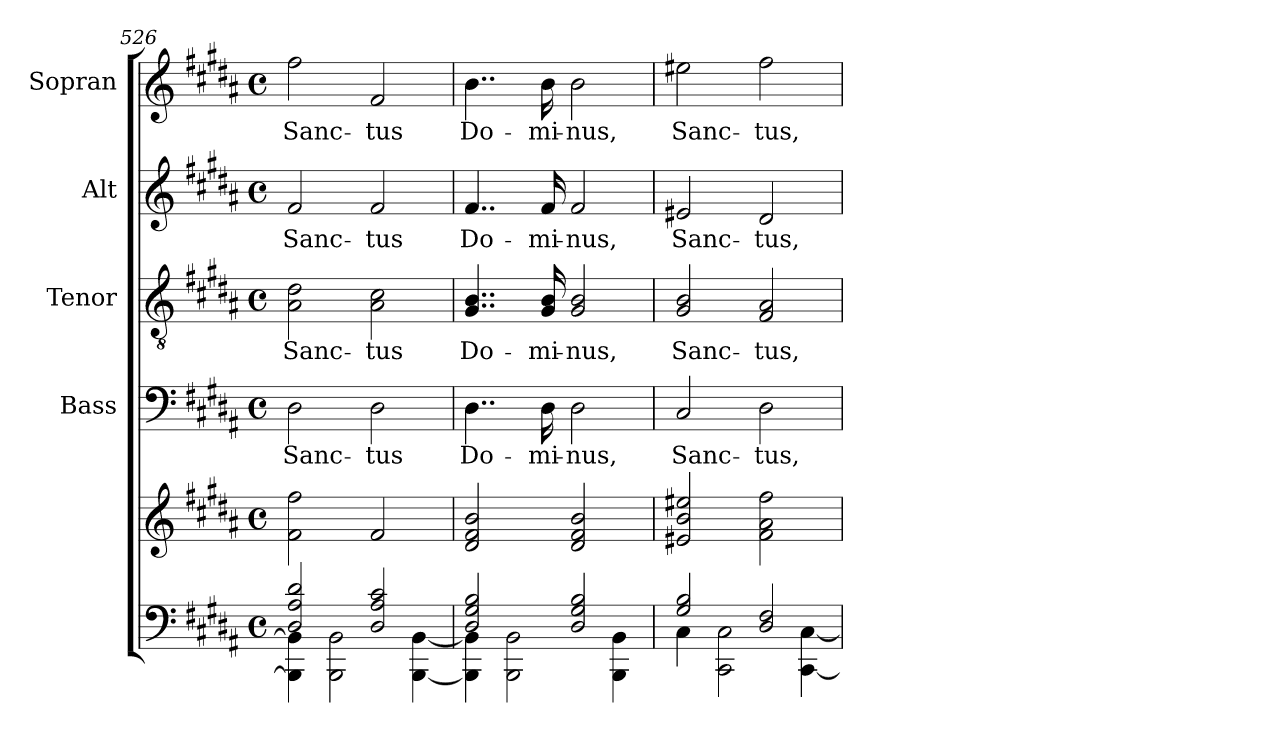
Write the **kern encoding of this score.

**kern	**kern	**kern	**text	**kern	**text	**kern	**text	**kern	**text
*part5	*part5	*part4	*part4	*part3	*part3	*part2	*part2	*part1	*part1
*staff6	*staff5	*staff4	*staff4	*staff3	*staff3	*staff2	*staff2	*staff1	*staff1
*	*	*I"Bass	*	*I"Tenor	*	*I"Alt	*	*I"Sopran	*
*	*	*I'B.	*	*I'T.	*	*I'A.	*	*I'S.	*
*clefF4	*clefG2	*clefF4	*	*clefGv2	*	*clefG2	*	*clefG2	*
*k[f#c#g#d#a#]	*k[f#c#g#d#a#]	*k[f#c#g#d#a#]	*	*k[f#c#g#d#a#]	*	*k[f#c#g#d#a#]	*	*k[f#c#g#d#a#]	*
*B:	*B:	*B:	*	*B:	*	*B:	*	*B:	*
*M4/4	*M4/4	*M4/4	*	*M4/4	*	*M4/4	*	*M4/4	*
*met(c)	*met(c)	*met(c)	*	*met(c)	*	*met(c)	*	*met(c)	*
=526	=526	=526	=526	=526	=526	=526	=526	=526	=526
*^	*	*	*	*	*	*	*	*	*
!	!	!	!	!LO:LY:b	!	!LO:LY:b	!	!LO:LY:b	!	!LO:LY:b
2D#/ 2A#/ 2d#/	4BBB\] 4BB\]	2f#\ 2ff#\	2D#\	Sanc-	2A#\ 2d#\	Sanc-	2f#/	Sanc-	2ff#\	Sanc-
.	2BBB\ 2BB\	.	.	.	.	.	.	.	.	.
!	!	!	!	!LO:LY:b	!	!LO:LY:b	!	!LO:LY:b	!	!LO:LY:b
2D#/ 2A#/ 2c#/	.	2f#/	2D#\	-tus	2A#\ 2c#\	-tus	2f#/	-tus	2f#/	-tus
.	[<4BBB\ [<4BB\	.	.	.	.	.	.	.	.	.
=527	=527	=527	=527	=527	=527	=527	=527	=527	=527	=527
!	!	!	!	!LO:LY:b	!	!LO:LY:b	!	!LO:LY:b	!	!LO:LY:b
2D#/ 2G#/ 2B/	4BBB\] 4BB\]	2d#/ 2f#/ 2b/	4..D#\	Do-	4..G#/ 4..B/	Do-	4..f#/	Do-	4..b\	Do-
.	2BBB\ 2BB\	.	.	.	.	.	.	.	.	.
!	!	!	!	!LO:LY:b	!	!LO:LY:b	!	!LO:LY:b	!	!LO:LY:b
.	.	.	16D#\	-mi-	16G#/ 16B/	-mi-	16f#/	-mi-	16b\	-mi-
!	!	!	!	!LO:LY:b	!	!LO:LY:b	!	!LO:LY:b	!	!LO:LY:b
2D#/ 2G#/ 2B/	.	2d#/ 2f#/ 2b/	2D#\	-nus,	2G#/ 2B/	-nus,	2f#/	-nus,	2b\	-nus,
.	4BBB\ 4BB\	.	.	.	.	.	.	.	.	.
=528	=528	=528	=528	=528	=528	=528	=528	=528	=528	=528
!	!	!	!	!LO:LY:b	!	!LO:LY:b	!	!LO:LY:b	!	!LO:LY:b
2G#/ 2B/	4C#\	2e#X/ 2b/ 2ee#X/	2C#/	Sanc-	2G#/ 2B/	Sanc-	2e#X/	Sanc-	2ee#X\	Sanc-
.	2CC#\ 2C#\	.	.	.	.	.	.	.	.	.
!	!	!	!	!LO:LY:b	!	!LO:LY:b	!	!LO:LY:b	!	!LO:LY:b
2D#/ 2F#/	.	2f#\ 2a#\ 2ff#\	2D#\	-tus,	2F#/ 2A#/	-tus,	2d#/	-tus,	2ff#\	-tus,
.	[<4CC#\ [<4C#\	.	.	.	.	.	.	.	.	.
*v	*v	*	*	*	*	*	*	*	*	*
=	=	=	=	=	=	=	=	=	=
*-	*-	*-	*-	*-	*-	*-	*-	*-	*-
